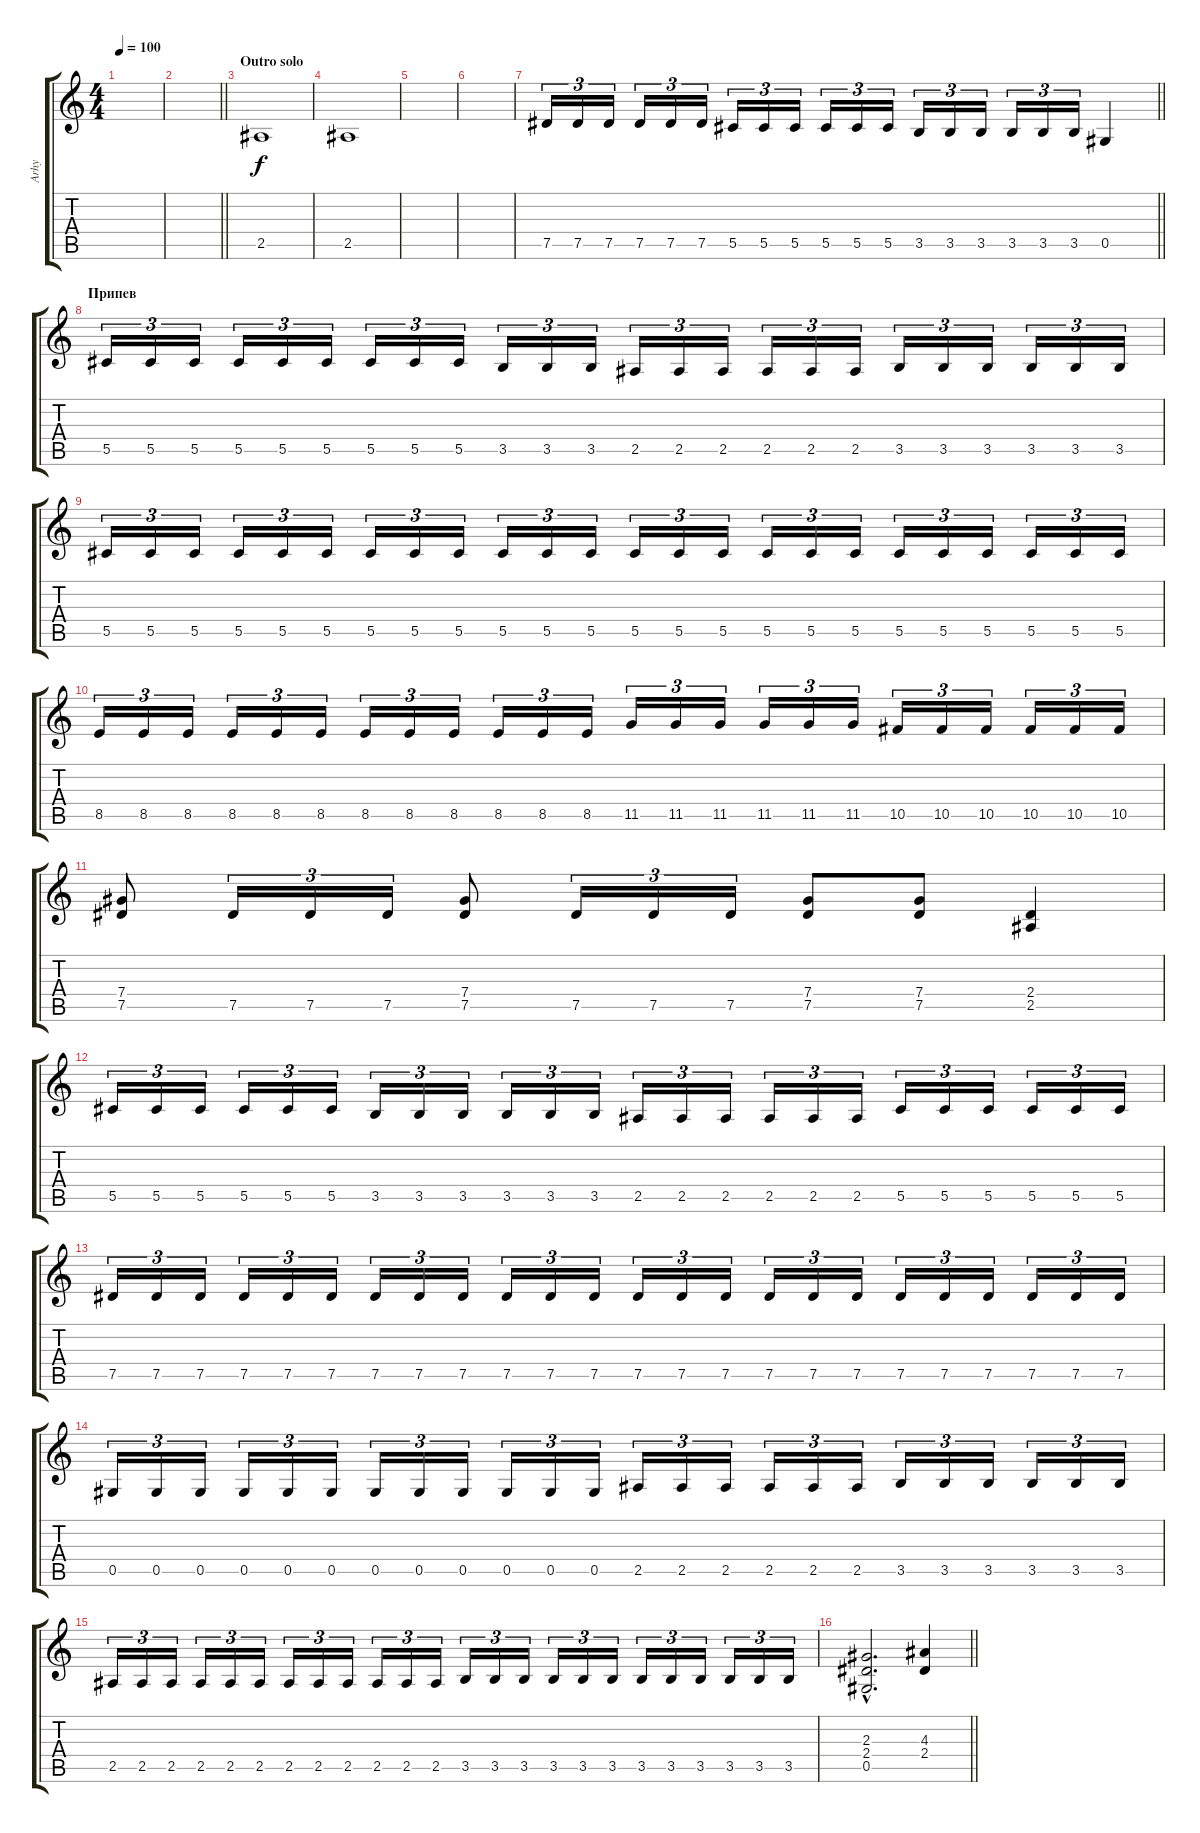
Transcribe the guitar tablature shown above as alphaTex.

\track ("Arhy" "Arhy") {instrument distortionguitar}
\staff {score tabs}
\tuning (Eb4 Bb3 Gb3 Db3 Ab2 Eb2) {hide}
\ts (4 4)
\tempo 100
\clef g2
\ks c
|
\barLineRight lightlight
|
\section ("" "Outro solo")
2.5.1 |
2.5.1 |
|
|
\barLineRight lightlight
7.5.16{tu (3 2)} 7.5.16{tu (3 2)} 7.5.16{tu (3 2)} 7.5.16{tu (3 2)} 7.5.16{tu (3 2)} 7.5.16{tu (3 2)} 5.5.16{tu (3 2)} 5.5.16{tu (3 2)} 5.5.16{tu (3 2)} 5.5.16{tu (3 2)} 5.5.16{tu (3 2)} 5.5.16{tu (3 2)} 3.5.16{tu (3 2)} 3.5.16{tu (3 2)} 3.5.16{tu (3 2)} 3.5.16{tu (3 2)} 3.5.16{tu (3 2)} 3.5.16{tu (3 2)} 0.5.4 |
\section ("" "Припев")
5.5.16{tu (3 2)} 5.5.16{tu (3 2)} 5.5.16{tu (3 2)} 5.5.16{tu (3 2)} 5.5.16{tu (3 2)} 5.5.16{tu (3 2)} 5.5.16{tu (3 2)} 5.5.16{tu (3 2)} 5.5.16{tu (3 2)} 3.5.16{tu (3 2)} 3.5.16{tu (3 2)} 3.5.16{tu (3 2)} 2.5.16{tu (3 2)} 2.5.16{tu (3 2)} 2.5.16{tu (3 2)} 2.5.16{tu (3 2)} 2.5.16{tu (3 2)} 2.5.16{tu (3 2)} 3.5.16{tu (3 2)} 3.5.16{tu (3 2)} 3.5.16{tu (3 2)} 3.5.16{tu (3 2)} 3.5.16{tu (3 2)} 3.5.16{tu (3 2)} |
5.5.16{tu (3 2)} 5.5.16{tu (3 2)} 5.5.16{tu (3 2)} 5.5.16{tu (3 2)} 5.5.16{tu (3 2)} 5.5.16{tu (3 2)} 5.5.16{tu (3 2)} 5.5.16{tu (3 2)} 5.5.16{tu (3 2)} 5.5.16{tu (3 2)} 5.5.16{tu (3 2)} 5.5.16{tu (3 2)} 5.5.16{tu (3 2)} 5.5.16{tu (3 2)} 5.5.16{tu (3 2)} 5.5.16{tu (3 2)} 5.5.16{tu (3 2)} 5.5.16{tu (3 2)} 5.5.16{tu (3 2)} 5.5.16{tu (3 2)} 5.5.16{tu (3 2)} 5.5.16{tu (3 2)} 5.5.16{tu (3 2)} 5.5.16{tu (3 2)} |
8.5.16{tu (3 2)} 8.5.16{tu (3 2)} 8.5.16{tu (3 2)} 8.5.16{tu (3 2)} 8.5.16{tu (3 2)} 8.5.16{tu (3 2)} 8.5.16{tu (3 2)} 8.5.16{tu (3 2)} 8.5.16{tu (3 2)} 8.5.16{tu (3 2)} 8.5.16{tu (3 2)} 8.5.16{tu (3 2)} 11.5.16{tu (3 2)} 11.5.16{tu (3 2)} 11.5.16{tu (3 2)} 11.5.16{tu (3 2)} 11.5.16{tu (3 2)} 11.5.16{tu (3 2)} 10.5.16{tu (3 2)} 10.5.16{tu (3 2)} 10.5.16{tu (3 2)} 10.5.16{tu (3 2)} 10.5.16{tu (3 2)} 10.5.16{tu (3 2)} |
(7.4 7.5).8 7.5.16{tu (3 2)} 7.5.16{tu (3 2)} 7.5.16{tu (3 2)} (7.4 7.5).8 7.5.16{tu (3 2)} 7.5.16{tu (3 2)} 7.5.16{tu (3 2)} (7.4 7.5).8 (7.4 7.5).8 (2.4 2.5).4 |
5.5.16{tu (3 2)} 5.5.16{tu (3 2)} 5.5.16{tu (3 2)} 5.5.16{tu (3 2)} 5.5.16{tu (3 2)} 5.5.16{tu (3 2)} 3.5.16{tu (3 2)} 3.5.16{tu (3 2)} 3.5.16{tu (3 2)} 3.5.16{tu (3 2)} 3.5.16{tu (3 2)} 3.5.16{tu (3 2)} 2.5.16{tu (3 2)} 2.5.16{tu (3 2)} 2.5.16{tu (3 2)} 2.5.16{tu (3 2)} 2.5.16{tu (3 2)} 2.5.16{tu (3 2)} 5.5.16{tu (3 2)} 5.5.16{tu (3 2)} 5.5.16{tu (3 2)} 5.5.16{tu (3 2)} 5.5.16{tu (3 2)} 5.5.16{tu (3 2)} |
7.5.16{tu (3 2)} 7.5.16{tu (3 2)} 7.5.16{tu (3 2)} 7.5.16{tu (3 2)} 7.5.16{tu (3 2)} 7.5.16{tu (3 2)} 7.5.16{tu (3 2)} 7.5.16{tu (3 2)} 7.5.16{tu (3 2)} 7.5.16{tu (3 2)} 7.5.16{tu (3 2)} 7.5.16{tu (3 2)} 7.5.16{tu (3 2)} 7.5.16{tu (3 2)} 7.5.16{tu (3 2)} 7.5.16{tu (3 2)} 7.5.16{tu (3 2)} 7.5.16{tu (3 2)} 7.5.16{tu (3 2)} 7.5.16{tu (3 2)} 7.5.16{tu (3 2)} 7.5.16{tu (3 2)} 7.5.16{tu (3 2)} 7.5.16{tu (3 2)} |
0.5.16{tu (3 2)} 0.5.16{tu (3 2)} 0.5.16{tu (3 2)} 0.5.16{tu (3 2)} 0.5.16{tu (3 2)} 0.5.16{tu (3 2)} 0.5.16{tu (3 2)} 0.5.16{tu (3 2)} 0.5.16{tu (3 2)} 0.5.16{tu (3 2)} 0.5.16{tu (3 2)} 0.5.16{tu (3 2)} 2.5.16{tu (3 2)} 2.5.16{tu (3 2)} 2.5.16{tu (3 2)} 2.5.16{tu (3 2)} 2.5.16{tu (3 2)} 2.5.16{tu (3 2)} 3.5.16{tu (3 2)} 3.5.16{tu (3 2)} 3.5.16{tu (3 2)} 3.5.16{tu (3 2)} 3.5.16{tu (3 2)} 3.5.16{tu (3 2)} |
2.5.16{tu (3 2)} 2.5.16{tu (3 2)} 2.5.16{tu (3 2)} 2.5.16{tu (3 2)} 2.5.16{tu (3 2)} 2.5.16{tu (3 2)} 2.5.16{tu (3 2)} 2.5.16{tu (3 2)} 2.5.16{tu (3 2)} 2.5.16{tu (3 2)} 2.5.16{tu (3 2)} 2.5.16{tu (3 2)} 3.5.16{tu (3 2)} 3.5.16{tu (3 2)} 3.5.16{tu (3 2)} 3.5.16{tu (3 2)} 3.5.16{tu (3 2)} 3.5.16{tu (3 2)} 3.5.16{tu (3 2)} 3.5.16{tu (3 2)} 3.5.16{tu (3 2)} 3.5.16{tu (3 2)} 3.5.16{tu (3 2)} 3.5.16{tu (3 2)} |
\barLineRight lightlight
(2.3{hac} 2.4{hac} 0.5{hac}).2{d} (4.3 2.4).4
